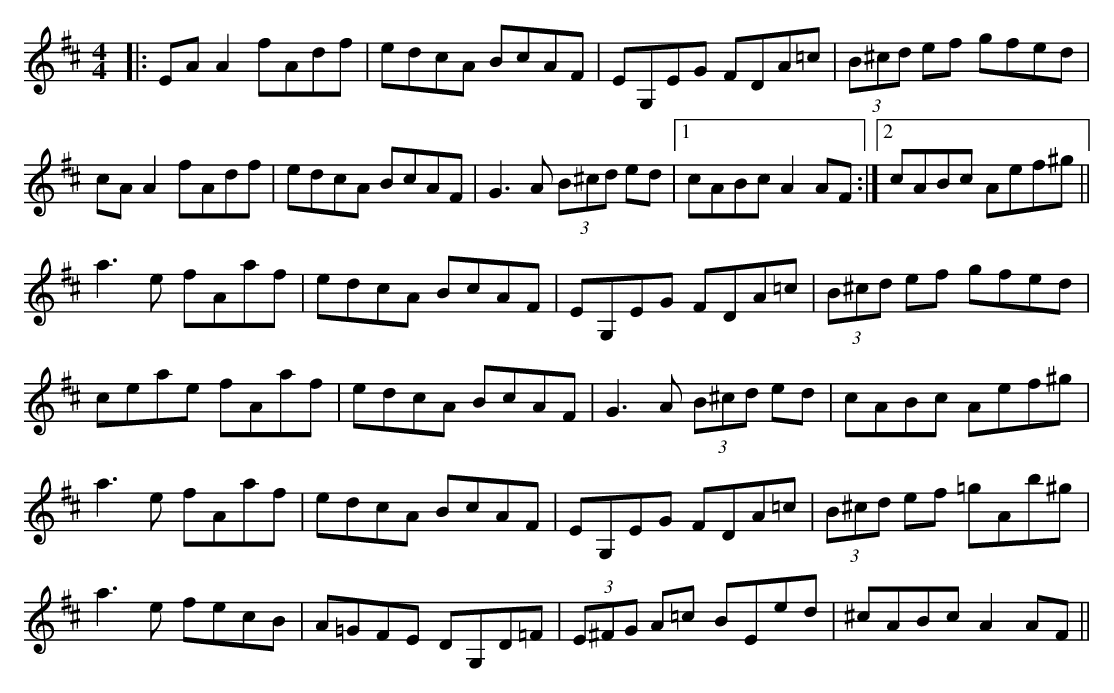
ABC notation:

X:1
M:4/4
K:Amix
|:EAA2 fAdf|edcA BcAF|EG,EG FDA=c|(3B^cd ef gfed|
cAA2 fAdf|edcA BcAF|G3A (3B^cd ed|1 cABc A2AF:|2 cABc Aef^g||
a3e fAaf|edcA BcAF|EG,EG FDA=c|(3B^cd ef gfed|
ceae fAaf|edcA BcAF|G3A (3B^cd ed|cABc Aef^g|
a3e fAaf|edcA BcAF|EG,EG FDA=c|(3B^cd ef =gAb^g|
a3e fecB|A=GFE DG,D=F|(3E^FG A=c BEed|^cABc A2AF||
